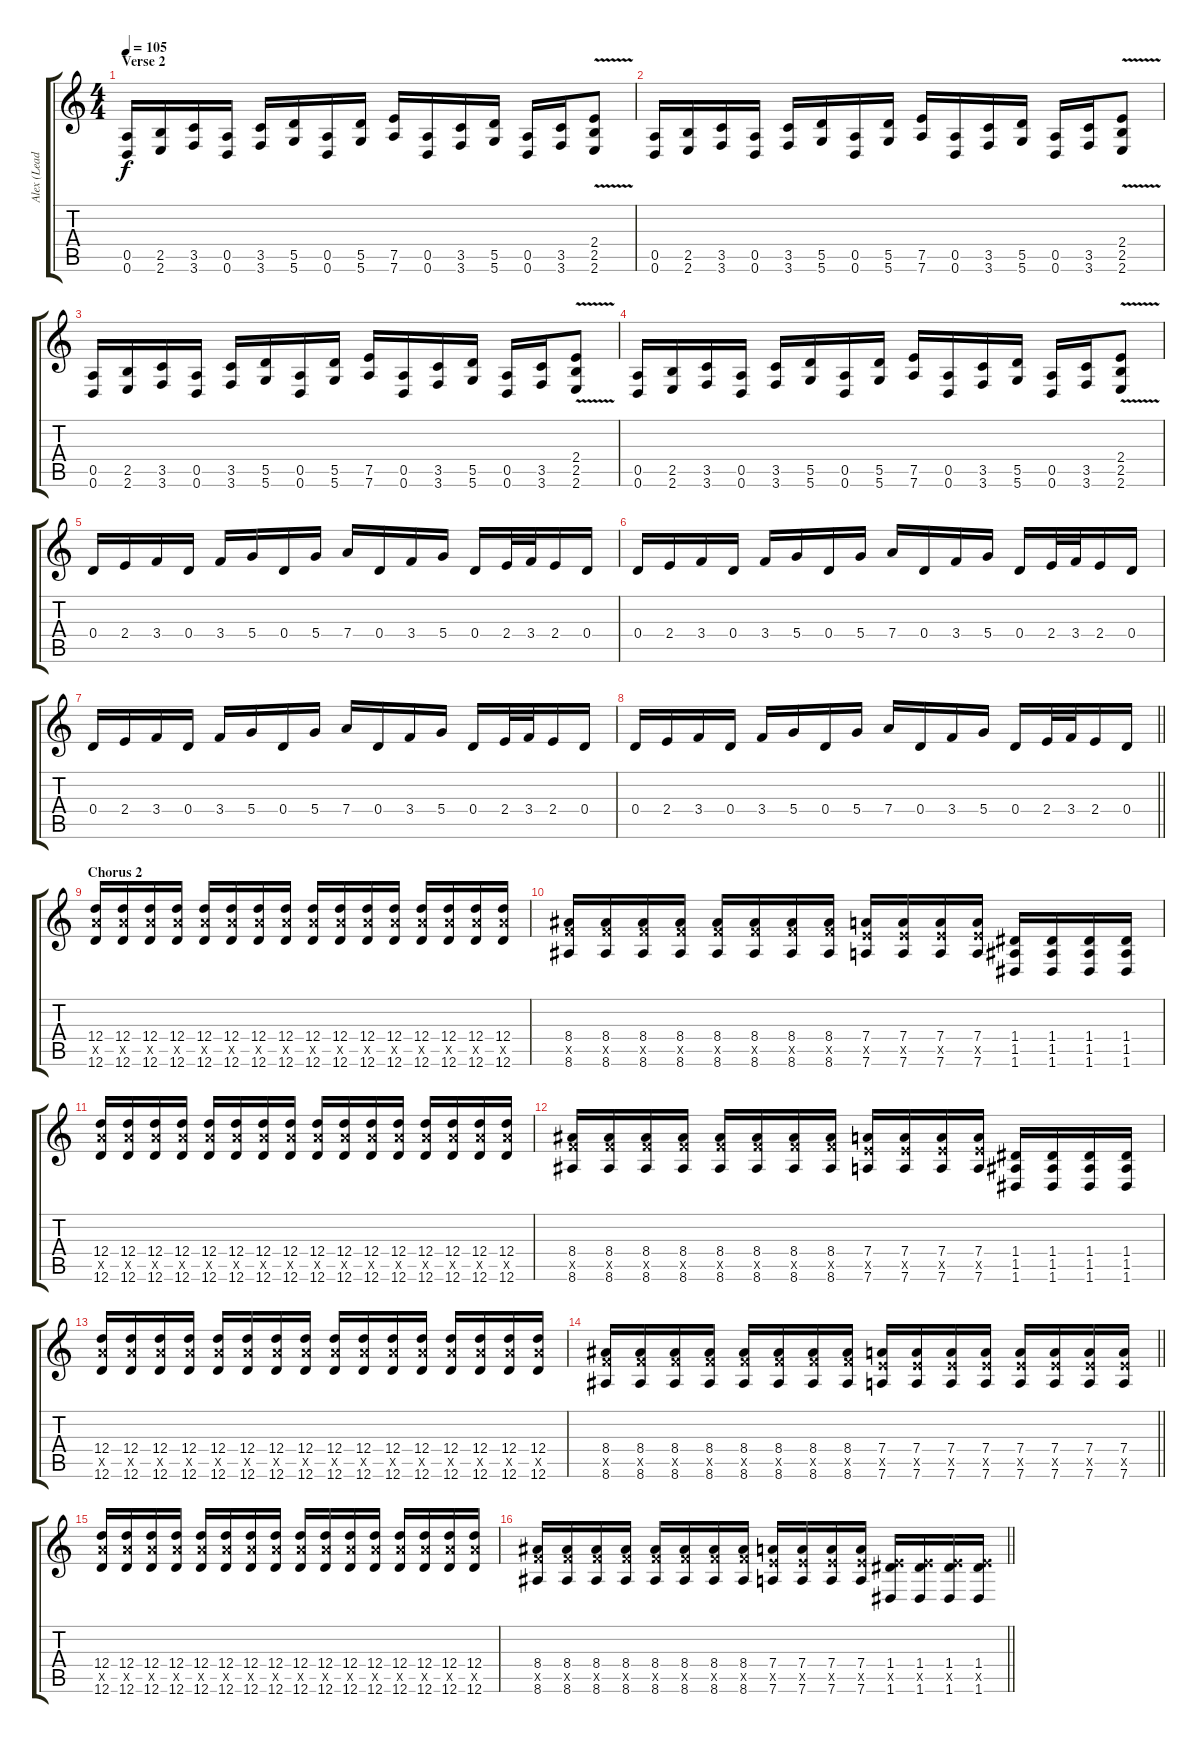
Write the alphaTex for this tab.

\track ("Alex (Lead Guitar)" "Alex (Lead") {instrument distortionguitar}
\staff {score tabs}
\tuning (E4 B3 G3 D3 A2 D2) {hide}
\ts (4 4)
\section ("" "Verse 2")
\tempo 105
\clef g2
\ks c
(0.5 0.6).16{dy f} (2.5 2.6).16 (3.5 3.6).16 (0.5 0.6).16 (3.5 3.6).16 (5.5 5.6).16 (0.5 0.6).16 (5.5 5.6).16 (7.5 7.6).16 (0.5 0.6).16 (3.5 3.6).16 (5.5 5.6).16 (0.5 0.6).16 (3.5 3.6).16 (2.4{v} 2.5{v} 2.6{v}).8 |
(0.5 0.6).16 (2.5 2.6).16 (3.5 3.6).16 (0.5 0.6).16 (3.5 3.6).16 (5.5 5.6).16 (0.5 0.6).16 (5.5 5.6).16 (7.5 7.6).16 (0.5 0.6).16 (3.5 3.6).16 (5.5 5.6).16 (0.5 0.6).16 (3.5 3.6).16 (2.4{v} 2.5{v} 2.6{v}).8 |
(0.5 0.6).16 (2.5 2.6).16 (3.5 3.6).16 (0.5 0.6).16 (3.5 3.6).16 (5.5 5.6).16 (0.5 0.6).16 (5.5 5.6).16 (7.5 7.6).16 (0.5 0.6).16 (3.5 3.6).16 (5.5 5.6).16 (0.5 0.6).16 (3.5 3.6).16 (2.4{v} 2.5{v} 2.6{v}).8 |
(0.5 0.6).16 (2.5 2.6).16 (3.5 3.6).16 (0.5 0.6).16 (3.5 3.6).16 (5.5 5.6).16 (0.5 0.6).16 (5.5 5.6).16 (7.5 7.6).16 (0.5 0.6).16 (3.5 3.6).16 (5.5 5.6).16 (0.5 0.6).16 (3.5 3.6).16 (2.4{v} 2.5{v} 2.6{v}).8 |
0.4.16 2.4.16 3.4.16 0.4.16 3.4.16 5.4.16 0.4.16 5.4.16 7.4.16 0.4.16 3.4.16 5.4.16 0.4.16 2.4.32 3.4.32 2.4.16 0.4.16 |
0.4.16 2.4.16 3.4.16 0.4.16 3.4.16 5.4.16 0.4.16 5.4.16 7.4.16 0.4.16 3.4.16 5.4.16 0.4.16 2.4.32 3.4.32 2.4.16 0.4.16 |
0.4.16 2.4.16 3.4.16 0.4.16 3.4.16 5.4.16 0.4.16 5.4.16 7.4.16 0.4.16 3.4.16 5.4.16 0.4.16 2.4.32 3.4.32 2.4.16 0.4.16 |
\barLineRight lightlight
0.4.16 2.4.16 3.4.16 0.4.16 3.4.16 5.4.16 0.4.16 5.4.16 7.4.16 0.4.16 3.4.16 5.4.16 0.4.16 2.4.32 3.4.32 2.4.16 0.4.16 |
\section ("" "Chorus 2")
(12.4 12.5{x} 12.6).16 (12.4 12.5{x} 12.6).16 (12.4 12.5{x} 12.6).16 (12.4 12.5{x} 12.6).16 (12.4 12.5{x} 12.6).16 (12.4 12.5{x} 12.6).16 (12.4 12.5{x} 12.6).16 (12.4 12.5{x} 12.6).16 (12.4 12.5{x} 12.6).16 (12.4 12.5{x} 12.6).16 (12.4 12.5{x} 12.6).16 (12.4 12.5{x} 12.6).16 (12.4 12.5{x} 12.6).16 (12.4 12.5{x} 12.6).16 (12.4 12.5{x} 12.6).16 (12.4 12.5{x} 12.6).16 |
(8.4 8.5{x} 8.6).16 (8.4 8.5{x} 8.6).16 (8.4 8.5{x} 8.6).16 (8.4 8.5{x} 8.6).16 (8.4 8.5{x} 8.6).16 (8.4 8.5{x} 8.6).16 (8.4 8.5{x} 8.6).16 (8.4 8.5{x} 8.6).16 (7.4 7.5{x} 7.6).16 (7.4 7.5{x} 7.6).16 (7.4 7.5{x} 7.6).16 (7.4 7.5{x} 7.6).16 (1.4 1.5 1.6).16 (1.4 1.5 1.6).16 (1.4 1.5 1.6).16 (1.4 1.5 1.6).16 |
(12.4 12.5{x} 12.6).16 (12.4 12.5{x} 12.6).16 (12.4 12.5{x} 12.6).16 (12.4 12.5{x} 12.6).16 (12.4 12.5{x} 12.6).16 (12.4 12.5{x} 12.6).16 (12.4 12.5{x} 12.6).16 (12.4 12.5{x} 12.6).16 (12.4 12.5{x} 12.6).16 (12.4 12.5{x} 12.6).16 (12.4 12.5{x} 12.6).16 (12.4 12.5{x} 12.6).16 (12.4 12.5{x} 12.6).16 (12.4 12.5{x} 12.6).16 (12.4 12.5{x} 12.6).16 (12.4 12.5{x} 12.6).16 |
(8.4 8.5{x} 8.6).16 (8.4 8.5{x} 8.6).16 (8.4 8.5{x} 8.6).16 (8.4 8.5{x} 8.6).16 (8.4 8.5{x} 8.6).16 (8.4 8.5{x} 8.6).16 (8.4 8.5{x} 8.6).16 (8.4 8.5{x} 8.6).16 (7.4 7.5{x} 7.6).16 (7.4 7.5{x} 7.6).16 (7.4 7.5{x} 7.6).16 (7.4 7.5{x} 7.6).16 (1.4 1.5 1.6).16 (1.4 1.5 1.6).16 (1.4 1.5 1.6).16 (1.4 1.5 1.6).16 |
(12.4 12.5{x} 12.6).16 (12.4 12.5{x} 12.6).16 (12.4 12.5{x} 12.6).16 (12.4 12.5{x} 12.6).16 (12.4 12.5{x} 12.6).16 (12.4 12.5{x} 12.6).16 (12.4 12.5{x} 12.6).16 (12.4 12.5{x} 12.6).16 (12.4 12.5{x} 12.6).16 (12.4 12.5{x} 12.6).16 (12.4 12.5{x} 12.6).16 (12.4 12.5{x} 12.6).16 (12.4 12.5{x} 12.6).16 (12.4 12.5{x} 12.6).16 (12.4 12.5{x} 12.6).16 (12.4 12.5{x} 12.6).16 |
\barLineRight lightlight
(8.4 8.5{x} 8.6).16 (8.4 8.5{x} 8.6).16 (8.4 8.5{x} 8.6).16 (8.4 8.5{x} 8.6).16 (8.4 8.5{x} 8.6).16 (8.4 8.5{x} 8.6).16 (8.4 8.5{x} 8.6).16 (8.4 8.5{x} 8.6).16 (7.4 7.5{x} 7.6).16 (7.4 7.5{x} 7.6).16 (7.4 7.5{x} 7.6).16 (7.4 7.5{x} 7.6).16 (7.4 7.5{x} 7.6).16 (7.4 7.5{x} 7.6).16 (7.4 7.5{x} 7.6).16 (7.4 7.5{x} 7.6).16 |
(12.4 12.5{x} 12.6).16 (12.4 12.5{x} 12.6).16 (12.4 12.5{x} 12.6).16 (12.4 12.5{x} 12.6).16 (12.4 12.5{x} 12.6).16 (12.4 12.5{x} 12.6).16 (12.4 12.5{x} 12.6).16 (12.4 12.5{x} 12.6).16 (12.4 12.5{x} 12.6).16 (12.4 12.5{x} 12.6).16 (12.4 12.5{x} 12.6).16 (12.4 12.5{x} 12.6).16 (12.4 12.5{x} 12.6).16 (12.4 12.5{x} 12.6).16 (12.4 12.5{x} 12.6).16 (12.4 12.5{x} 12.6).16 |
\barLineRight lightlight
(8.4 8.5{x} 8.6).16 (8.4 8.5{x} 8.6).16 (8.4 8.5{x} 8.6).16 (8.4 8.5{x} 8.6).16 (8.4 8.5{x} 8.6).16 (8.4 8.5{x} 8.6).16 (8.4 8.5{x} 8.6).16 (8.4 8.5{x} 8.6).16 (7.4 7.5{x} 7.6).16 (7.4 7.5{x} 7.6).16 (7.4 7.5{x} 7.6).16 (7.4 7.5{x} 7.6).16 (1.4 7.5{x} 1.6).16 (1.4 7.5{x} 1.6).16 (1.4 7.5{x} 1.6).16 (1.4 7.5{x} 1.6).16
